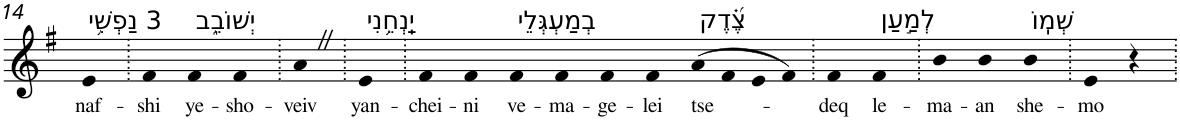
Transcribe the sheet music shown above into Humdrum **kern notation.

**kern	**text
*part1	*part1
*staff1	*staff1
*I"Piano	*
*I'Pno	*
!!LO:PB:g=z
*clefG2	*
*k[f#]	*
*G:	*
=14	=14
!LO:TX:a:t=3 נַפְשִׁ֥י	!
!	!LO:LY:b
4e	naf-
=15.	=15.
!	!LO:LY:b
4f#	-shi
!LO:TX:a:t=יְשׁוֹבֵ֑ב	!
!	!LO:LY:b
4f#	ye-
!	!LO:LY:b
4f#	-sho-
=16.	=16.
!	!LO:LY:b
4aZ	-veiv
=17.	=17.
!LO:TX:a:t=יַֽנְחֵ֥נִי	!
!	!LO:LY:b
4e	yan-
=18.	=18.
!	!LO:LY:b
4f#	-chei-
!	!LO:LY:b
4f#	-ni
!LO:TX:a:t=בְמַעְגְּלֵי	!
!	!LO:LY:b
4f#	ve-
!	!LO:LY:b
4f#	-ma-
!	!LO:LY:b
4f#	-ge-
!	!LO:LY:b
4f#	-lei
!LO:TX:a:t=צֶ֝֗דֶק	!
!	!LO:LY:b
(>8a	tse-
8f#	.
8e	.
8f#)	.
=19.	=19.
!	!LO:LY:b
4f#	-deq
!LO:TX:a:t=לְמַ֣עַן	!
!	!LO:LY:b
4f#	le-
=20.	=20.
!	!LO:LY:b
4b	-ma-
!	!LO:LY:b
4b	-an
!LO:TX:a:t=שְׁמֽוֹ	!
!	!LO:LY:b
4b	she-
=21.	=21.
!	!LO:LY:b
4e	-mo
4r	.
=.	=.
*-	*-
